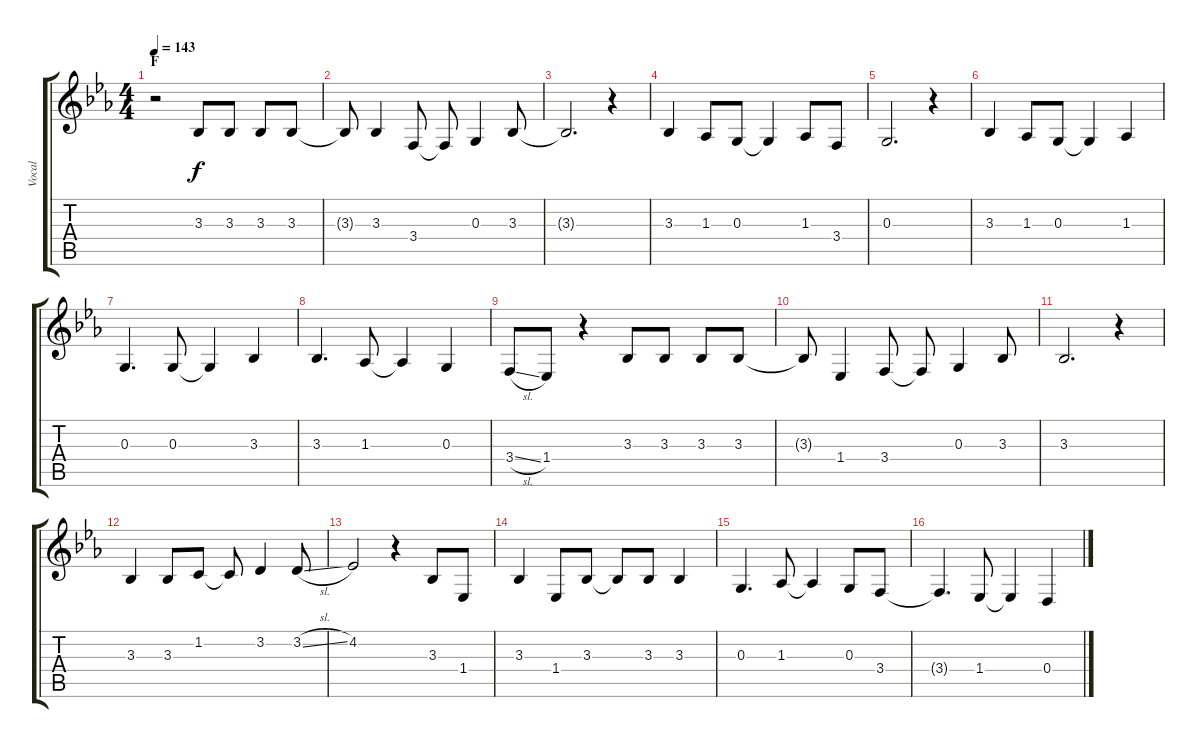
\track ("Vocal" "Vocal") {instrument acousticgrandpiano}
\staff {score tabs}
\tuning (E4 B3 G3 D3 A2 E2) {hide}
\ts (4 4)
\section ("" "F")
\tempo 143
\clef g2
\ks eb
r.2{dy f} 3.3.8 3.3.8 3.3.8 3.3.8 |
3.3{t}.8 3.3.4 3.4.8 3.4{t}.8 0.3.4 3.3.8 |
3.3{t}.2{d} r.4 |
3.3.4 1.3.8 0.3.8 0.3{t}.4 1.3.8 3.4.8 |
0.3.2{d} r.4 |
3.3.4 1.3.8 0.3.8 0.3{t}.4 1.3.4 |
0.3.4{d} 0.3.8 0.3{t}.4 3.3.4 |
3.3.4{d} 1.3.8 1.3{t}.4 0.3.4 |
3.4{sl}.8 1.4.8 r.4 3.3.8 3.3.8 3.3.8 3.3.8 |
3.3{t}.8 1.4.4 3.4.8 3.4{t}.8 0.3.4 3.3.8 |
3.3.2{d} r.4 |
3.3.4 3.3.8 1.2.8 1.2{t}.8 3.2.4 3.2{sl}.8 |
4.2.2 r.4 3.3.8 1.4.8 |
3.3.4 1.4.8 3.3.8 3.3{t}.8 3.3.8 3.3.4 |
0.3.4{d} 1.3.8 1.3{t}.4 0.3.8 3.4.8 |
3.4{t}.4{d} 1.4.8 1.4{t}.4 0.4.4
